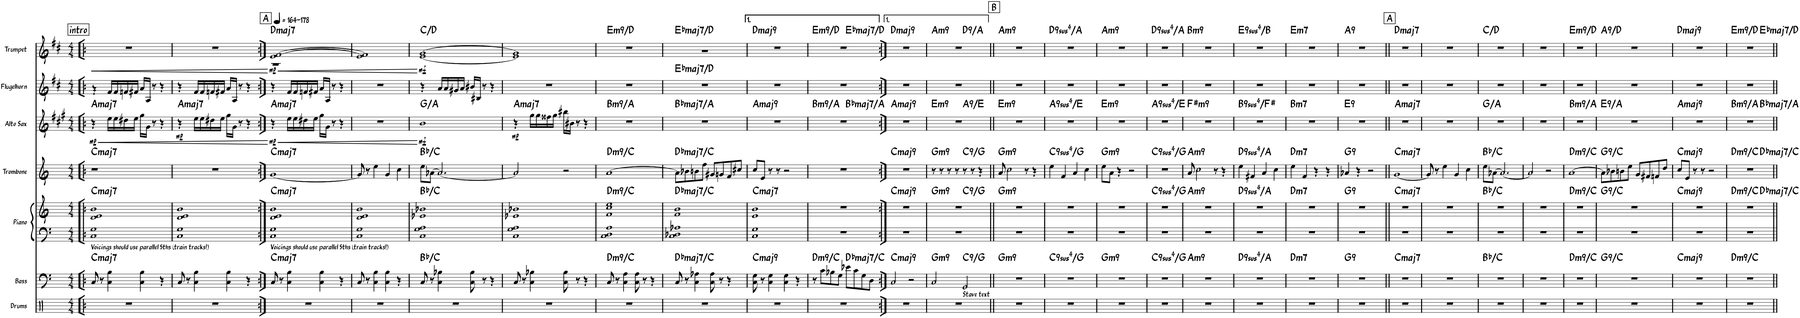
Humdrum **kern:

**kern	**kern	**harte	**kern	**kern	**harte	**kern	**harte	**kern	**dynam	**harte	**kern	**harte	**kern	**dynam	**harte
*part7	*part6	*part6	*part5	*part5	*part5	*part4	*part4	*part3	*part3	*part3	*part2	*part2	*part1	*part1	*part1
*staff8	*staff7	*	*staff6	*staff5	*	*staff4	*	*staff3	*staff3	*	*staff2	*	*staff1	*staff1	*
*I"Drums	*I"Bass	*	*I"Piano	*	*	*I"Trombone	*	*I"Alto Sax	*	*	*I"Flugelhorn	*	*I"Trumpet	*	*
*I'Drums	*I'Bass	*	*I'Piano	*	*	*I'Tbn.	*	*I'Alto	*	*	*I'Flghn.	*	*I'Tpt.	*	*
*clefX	*clefF4	*	*clefF4	*clefG2	*	*clefG2	*	*clefG2	*	*	*clefG2	*	*clefG2	*	*
*	*Trd7c12	*	*	*	*	*	*	*Trd5c9	*	*	*Trd1c2	*	*Trd1c2	*	*
*k[]	*k[]	*	*k[]	*k[]	*	*k[]	*	*k[f#c#g#]	*	*	*k[f#c#]	*	*k[f#c#]	*	*
*M4/4	*M4/4	*	*M4/4	*M4/4	*	*M4/4	*	*M4/4	*	*	*M4/4	*	*M4/4	*	*
!!LO:REH:place=s1:a:B:rj:fs=14:t=intro
=1!|:	=1!|:	=1!|:	=1!|:	=1!|:	=1!|:	=1!|:	=1!|:	=1!|:	=1!|:	=1!|:	=1!|:	=1!|:	=1!|:	=1!|:	=1!|:
!	!	!	!LO:TX:b:t=Voicings should use parallel 5ths (train tracks!)	!	!	!	!	!	!	!	!	!	!	!	!
!	!	!	!	!	!	!	!	!	!LO:HP:b	!	!	!	!	!LO:HP:b	!
!	!	!LO:H:kt=maj7	!	!	!LO:H:kt=maj7	!	!LO:H:kt=maj7	!	!LO:DY:n=1:b	!LO:H:kt=maj7	!	!	!	!	!
1r	8C/	C:maj7	1C 1G	1d 1e 1b	C:maj7	1r	C:maj7	4r	< mp	A:maj7	4rg	.	1r	<	.
.	8r	.	.	.	.	.	.	.	.	.	.	.	.	.	.
.	4C\ 4B\	.	.	.	.	.	.	16ee\LL	.	.	16f#/LL	.	.	.	.
.	.	.	.	.	.	.	.	16ee\	.	.	16f#/	.	.	.	.
.	.	.	.	.	.	.	.	16dd#X\	.	.	16fn/	.	.	.	.
.	.	.	.	.	.	.	.	16ee\JJ	.	.	16f#X/JJ	.	.	.	.
.	4C\ 4B\	.	.	.	.	.	.	16gg#\LL	.	.	16a/LL	.	.	.	.
.	.	.	.	.	.	.	.	16g#\JJ	.	.	16A/JJ	.	.	.	.
.	.	.	.	.	.	.	.	8r	.	.	8r	.	.	.	.
.	4r	.	.	.	.	.	.	4r	.	.	4r	.	.	.	.
=2	=2	=2	=2	=2	=2	=2	=2	=2	=2	=2	=2	=2	=2	=2	=2
!	!	!	!	!	!	!	!	!	!LO:DY:b	!LO:H:kt=maj7	!	!	!	!	!
1r	8C/	.	1C 1G	1d 1e 1b	.	1r	.	4r	mp	A:maj7	4r	.	1r	.	.
.	8r	.	.	.	.	.	.	.	.	.	.	.	.	.	.
.	4C\ 4B\	.	.	.	.	.	.	16ee\LL	.	.	16f#/LL	.	.	.	.
.	.	.	.	.	.	.	.	16ee\	.	.	16f#/	.	.	.	.
.	.	.	.	.	.	.	.	16dd#X\	.	.	16fn/	.	.	.	.
.	.	.	.	.	.	.	.	16ee\JJ	.	.	16f#X/JJ	.	.	.	.
.	4C\ 4B\	.	.	.	.	.	.	16gg#\LL	.	.	16a/LL	.	.	.	.
.	.	.	.	.	.	.	.	16g#\JJ	.	.	16A/JJ	.	.	.	.
.	.	.	.	.	.	.	.	8r	.	.	8r	.	.	.	.
.	4r	.	.	.	.	.	.	4r	.	.	4r	.	.	.	.
.	.	.	.	.	.	.	.	.	[	.	.	.	.	[	.
=3:|!	=3:|!	=3:|!	=3:|!	=3:|!	=3:|!	=3:|!	=3:|!	=3:|!	=3:|!	=3:|!	=3:|!	=3:|!	=3:|!	=3:|!	=3:|!
!!LO:REH:place=s1:a:B:rj:fs=14:t=A
*	*	*	*	*	*	*	*	*	*	*	*	*	*MM164	*	*
!	!	!	!	!	!	!	!	!	!	!	!	!	!LO:TX:a:B:t=-178	!	!
!	!	!	!LO:TX:b:t=Voicings should use parallel 5ths (train tracks!)	!	!	!	!	!	!	!	!	!	!	!	!
!	!	!	!	!	!	!	!	!	!LO:HP:b	!	!	!	!	!LO:HP:b	!
*	*	*	*	*	*	*	*	*	*	*	*	*	*^	*	*
!	!	!LO:H:kt=maj7	!	!	!LO:H:kt=maj7	!	!LO:H:kt=maj7	!	!LO:DY:n=1:b	!LO:H:kt=maj7	!	!	!	!	!LO:DY:n=1:b	!LO:H:kt=maj7
1r	8C/	C:maj7	1C 1G	1d 1e 1b	C:maj7	[1g	C:maj7	4r	< mp	A:maj7	4r	.	[1e [1f#	1r	< mp	D:maj7
.	8r	.	.	.	.	.	.	.	.	.	.	.	.	.	.	.
.	4C\ 4B\	.	.	.	.	.	.	16ee\LL	.	.	16f#/LL	.	.	.	.	.
.	.	.	.	.	.	.	.	16ee\	.	.	16f#/	.	.	.	.	.
.	.	.	.	.	.	.	.	16dd#X\	.	.	16fn/	.	.	.	.	.
.	.	.	.	.	.	.	.	16ee\JJ	.	.	16f#X/JJ	.	.	.	.	.
.	4C\ 4B\	.	.	.	.	.	.	16gg#\LL	.	.	16a/LL	.	.	.	.	.
.	.	.	.	.	.	.	.	16g#\JJ	.	.	16A/JJ	.	.	.	.	.
.	.	.	.	.	.	.	.	8r	.	.	8r	.	.	.	.	.
.	4r	.	.	.	.	.	.	4r	.	.	4r	.	.	.	.	.
*	*	*	*	*	*	*	*	*	*	*	*	*	*v	*v	*	*
=4	=4	=4	=4	=4	=4	=4	=4	=4	=4	=4	=4	=4	=4	=4	=4
1r	8C/	.	1C 1G	1d 1e 1b	.	8g/]	.	1r	.	.	1r	.	1e] 1f#]	.	.
.	8r	.	.	.	.	8r	.	.	.	.	.	.	.	.	.
.	4C\ 4B\	.	.	.	.	4ee\	.	.	.	.	.	.	.	.	.
.	4C\ 4B\	.	.	.	.	4g/	.	.	.	.	.	.	.	.	.
.	4r	.	.	.	.	4cc\	.	.	.	.	.	.	.	.	.
.	.	.	.	.	.	.	.	.	[	.	.	.	.	[	.
=5	=5	=5	=5	=5	=5	=5	=5	=5	=5	=5	=5	=5	=5	=5	=5
!	!	!	!	!	!	!	!	!	!LO:DY:b	!	!	!	!	!LO:DY:b	!
1r	8C/	Bb:maj/2	1C 1G 1A	1e-X 1b-X	Bb:maj/2	8ee\L	Bb:maj/2	1b	mf	G:maj/2	4r	.	[1e [1g	mf	C:maj/2
.	8r	.	.	.	.	[8a-X\J	.	.	.	.	.	.	.	.	.
.	4C\ 4B-X\	.	.	.	.	2.a-/_	.	.	.	.	16a/LL	.	.	.	.
.	.	.	.	.	.	.	.	.	.	.	16a/	.	.	.	.
.	.	.	.	.	.	.	.	.	.	.	16g#X/	.	.	.	.
.	.	.	.	.	.	.	.	.	.	.	16a/JJ	.	.	.	.
.	8C\ 8B-\	.	.	.	.	.	.	.	.	.	16b#X/LL	.	.	.	.
.	.	.	.	.	.	.	.	.	.	.	16B#X/JJ	.	.	.	.
.	8r	.	.	.	.	.	.	.	.	.	8r	.	.	.	.
.	4r	.	.	.	.	.	.	.	.	.	4r	.	.	.	.
=6	=6	=6	=6	=6	=6	=6	=6	=6	=6	=6	=6	=6	=6	=6	=6
!	!	!	!	!	!	!	!	!	!LO:DY:b	!LO:H:kt=maj7	!	!	!	!	!
1r	8C/	.	1C 1G 1A	1e-X 1b-X	.	2a-/]	.	4r	mp	A:maj7	1r	.	1e] 1g]	.	.
.	8r	.	.	.	.	.	.	.	.	.	.	.	.	.	.
.	4C\ 4B-X\	.	.	.	.	.	.	16gg#\LL	.	.	.	.	.	.	.
.	.	.	.	.	.	.	.	16gg#\	.	.	.	.	.	.	.
.	.	.	.	.	.	.	.	16ff##X\	.	.	.	.	.	.	.
.	.	.	.	.	.	.	.	16gg#\JJ	.	.	.	.	.	.	.
.	8C\ 8B-\	.	.	.	.	2r	.	16bb#X\LL	.	.	.	.	.	.	.
.	.	.	.	.	.	.	.	16b#X\JJ	.	.	.	.	.	.	.
.	8r	.	.	.	.	.	.	8r	.	.	.	.	.	.	.
.	4r	.	.	.	.	.	.	4r	.	.	.	.	.	.	.
=7	=7	=7	=7	=7	=7	=7	=7	=7	=7	=7	=7	=7	=7	=7	=7
!	!	!LO:H:kt=m9	!	!	!LO:H:kt=m9	!	!LO:H:kt=m9	!	!	!LO:H:kt=m9	!	!	!	!	!LO:H:kt=m9
1r	8C/	D:min9/b7	1C 1D 1A	1f 1cc 1ee	D:min9/b7	[1a	D:min9/b7	1r	.	B:min9/b7	1r	.	1r	.	E:min9/b7
.	8r	.	.	.	.	.	.	.	.	.	.	.	.	.	.
.	4C\ 4A\	.	.	.	.	.	.	.	.	.	.	.	.	.	.
.	8C\ 8A\	.	.	.	.	.	.	.	.	.	.	.	.	.	.
.	8r	.	.	.	.	.	.	.	.	.	.	.	.	.	.
.	4r	.	.	.	.	.	.	.	.	.	.	.	.	.	.
=8	=8	=8	=8	=8	=8	=8	=8	=8	=8	=8	=8	=8	=8	=8	=8
!	!	!LO:H:kt=maj7	!	!	!LO:H:kt=maj7	!	!LO:H:kt=maj7	!	!	!LO:H:kt=maj7	!	!LO:H:kt=maj7	!	!	!LO:H:kt=maj7
1r	8C/	Db:maj7/7	1C 1D-X 1A-X	1f 1b	Db:maj7/7	8a\L]	Db:maj7/7	1r	.	Bb:maj7/7	1r	Eb:maj7/7	1rg	.	Eb:maj7/7
.	8r	.	.	.	.	8b-X\	.	.	.	.	.	.	.	.	.
.	4C\ 4A-X\	.	.	.	.	8bn\	.	.	.	.	.	.	.	.	.
.	.	.	.	.	.	8ff\J	.	.	.	.	.	.	.	.	.
.	8C\ 8A-\	.	.	.	.	8g#X/L	.	.	.	.	.	.	.	.	.
.	8r	.	.	.	.	8gn/	.	.	.	.	.	.	.	.	.
.	4r	.	.	.	.	8f/	.	.	.	.	.	.	.	.	.
.	.	.	.	.	.	8cc#X/J	.	.	.	.	.	.	.	.	.
=9	=9	=9	=9	=9	=9	=9	=9	=9	=9	=9	=9	=9	=9	=9	=9
!	!	!LO:H:kt=maj9	!	!	!LO:H:kt=maj7	!	!	!	!	!LO:H:kt=maj9	!	!	!	!	!LO:H:kt=maj9
1r	8C\ 8G\	C:maj9	1C 1G	1e 1b	C:maj7	8cc/L	.	1r	.	A:maj9	1r	.	1r	.	D:maj9
.	8r	.	.	.	.	8e/J	.	.	.	.	.	.	.	.	.
.	4C\ 4G\	.	.	.	.	8r	.	.	.	.	.	.	.	.	.
.	.	.	.	.	.	8r	.	.	.	.	.	.	.	.	.
.	4C\ 4G\	.	.	.	.	2r	.	.	.	.	.	.	.	.	.
.	4r	.	.	.	.	.	.	.	.	.	.	.	.	.	.
=10	=10	=10	=10	=10	=10	=10	=10	=10	=10	=10	=10	=10	=10	=10	=10
!	!	!LO:H:kt=m9	!	!	!	!	!	!	!	!LO:H:kt=m9	!	!	!	!	!LO:H:kt=m9
*	*	*	*	*	*	*	*	*^	*	*	*	*	*^	*	*
1r	8r	D:min9/b7	1r	1r	.	1r	.	1r	2ryy	.	B:min9/b7	1r	.	1r	2ryy	.	E:min9/b7
.	8c\L	.	.	.	.	.	.	.	.	.	.	.	.	.	.	.	.
.	8B-X\	.	.	.	.	.	.	.	.	.	.	.	.	.	.	.	.
.	8G\J	.	.	.	.	.	.	.	.	.	.	.	.	.	.	.	.
!	!	!LO:H:kt=maj7	!	!	!	!	!	!	!	!	!LO:H:kt=maj7	!	!	!	!	!	!LO:H:kt=maj7
.	8e-X\L	Db:maj7/7	.	.	.	.	.	.	2ryy	.	Bb:maj7/7	.	.	.	2ryy	.	Eb:maj7/7
.	8c\	.	.	.	.	.	.	.	.	.	.	.	.	.	.	.	.
.	8G\	.	.	.	.	.	.	.	.	.	.	.	.	.	.	.	.
.	8D\J	.	.	.	.	.	.	.	.	.	.	.	.	.	.	.	.
=11:|!	=11:|!	=11:|!	=11:|!	=11:|!	=11:|!	=11:|!	=11:|!	=11:|!	=11:|!	=11:|!	=11:|!	=11:|!	=11:|!	=11:|!	=11:|!	=11:|!	=11:|!
!	!	!LO:H:kt=maj9	!	!	!LO:H:kt=maj9	!	!LO:H:kt=maj9	!	!	!	!LO:H:kt=maj9	!	!	!	!	!	!LO:H:kt=maj9
*	*	*	*	*	*	*	*	*v	*v	*	*	*	*	*v	*v	*	*
1r	2C/	C:maj9	1r	1r	C:maj9	1r	C:maj9	1r	.	A:maj9	1r	.	1r	.	D:maj9
.	2r	.	.	.	.	.	.	.	.	.	.	.	.	.	.
=12	=12	=12	=12	=12	=12	=12	=12	=12	=12	=12	=12	=12	=12	=12	=12
!	!	!LO:H:kt=m9	!	!	!LO:H:kt=m9	!	!LO:H:kt=m9	!	!	!LO:H:kt=m9	!	!	!	!	!LO:H:kt=m9
*	*	*	*	*^	*	*	*	*^	*	*	*	*	*^	*	*
1r	2C/	G:min9	1r	1r	2ryy	G:min9	8r	G:min9	1r	2ryy	.	E:min9	1r	.	1r	2ryy	.	A:min9
.	.	.	.	.	.	.	8r	.	.	.	.	.	.	.	.	.	.	.
.	.	.	.	.	.	.	8r	.	.	.	.	.	.	.	.	.	.	.
.	.	.	.	.	.	.	8r	.	.	.	.	.	.	.	.	.	.	.
!	!LO:TX:b:t=Stave text	!LO:H:kt=9	!	!	!	!LO:H:kt=9	!	!LO:H:kt=9	!	!	!	!LO:H:kt=9	!	!	!	!	!	!LO:H:kt=9
.	2GG/	C:9/5	.	.	2ryy	C:9/5	8r	C:9/5	.	2ryy	.	A:9/5	.	.	.	2ryy	.	D:9/5
.	.	.	.	.	.	.	8r	.	.	.	.	.	.	.	.	.	.	.
.	.	.	.	.	.	.	4r	.	.	.	.	.	.	.	.	.	.	.
!!LO:REH:place=s1:a:B:rj:fs=14:t=B
=13||	=13||	=13||	=13||	=13||	=13||	=13||	=13||	=13||	=13||	=13||	=13||	=13||	=13||	=13||	=13||	=13||	=13||	=13||
!	!	!LO:H:kt=m9	!	!	!	!LO:H:kt=m9	!	!LO:H:kt=m9	!	!	!	!LO:H:kt=m9	!	!	!	!	!	!LO:H:kt=m9
*	*	*	*	*v	*v	*	*	*	*v	*v	*	*	*	*	*v	*v	*	*
1r	1r	G:min9	1r	1r	G:min9	8a/	G:min9	1r	.	E:min9	1r	.	1r	.	A:min9
.	.	.	.	.	.	2cc\	.	.	.	.	.	.	.	.	.
.	.	.	.	.	.	8r	.	.	.	.	.	.	.	.	.
.	.	.	.	.	.	4r	.	.	.	.	.	.	.	.	.
=14	=14	=14	=14	=14	=14	=14	=14	=14	=14	=14	=14	=14	=14	=14	=14
!	!	!LO:H:kt=94	!	!	!	!	!LO:H:kt=94	!	!	!LO:H:kt=94	!	!	!	!	!LO:H:kt=94
1r	1r	C:sus4(7,9)/5	1r	1r	.	4ee\	C:sus4(7,9)/5	1r	.	A:sus4(7,9)/5	1r	.	1r	.	D:sus4(7,9)/5
.	.	.	.	.	.	4f/	.	.	.	.	.	.	.	.	.
.	.	.	.	.	.	4a/	.	.	.	.	.	.	.	.	.
.	.	.	.	.	.	4cc\	.	.	.	.	.	.	.	.	.
=15	=15	=15	=15	=15	=15	=15	=15	=15	=15	=15	=15	=15	=15	=15	=15
!	!	!LO:H:kt=m9	!	!	!	!	!LO:H:kt=m9	!	!	!LO:H:kt=m9	!	!	!	!	!LO:H:kt=m9
1r	1r	G:min9	1r	1r	.	8ee\L	G:min9	1r	.	E:min9	1r	.	1r	.	A:min9
.	.	.	.	.	.	8a\J	.	.	.	.	.	.	.	.	.
.	.	.	.	.	.	4r	.	.	.	.	.	.	.	.	.
.	.	.	.	.	.	2r	.	.	.	.	.	.	.	.	.
=16	=16	=16	=16	=16	=16	=16	=16	=16	=16	=16	=16	=16	=16	=16	=16
!	!	!LO:H:kt=94	!	!	!LO:H:kt=94	!	!LO:H:kt=94	!	!	!LO:H:kt=94	!	!	!	!	!LO:H:kt=94
1r	1r	C:sus4(7,9)/5	1r	1r	C:sus4(7,9)/5	1r	C:sus4(7,9)/5	1r	.	A:sus4(7,9)/5	1r	.	1r	.	D:sus4(7,9)/5
=17	=17	=17	=17	=17	=17	=17	=17	=17	=17	=17	=17	=17	=17	=17	=17
!	!	!LO:H:kt=m9	!	!	!LO:H:kt=m9	!	!LO:H:kt=m9	!	!	!LO:H:kt=m9	!	!	!	!	!LO:H:kt=m9
1r	1r	A:min9	1r	1r	A:min9	8a/	A:min9	1r	.	F#:min9	1r	.	1r	.	B:min9
.	.	.	.	.	.	2cc\	.	.	.	.	.	.	.	.	.
.	.	.	.	.	.	8r	.	.	.	.	.	.	.	.	.
.	.	.	.	.	.	4r	.	.	.	.	.	.	.	.	.
=18	=18	=18	=18	=18	=18	=18	=18	=18	=18	=18	=18	=18	=18	=18	=18
!	!	!LO:H:kt=94	!	!	!LO:H:kt=94	!	!LO:H:kt=94	!	!	!LO:H:kt=94	!	!	!	!	!LO:H:kt=94
1r	1r	D:sus4(7,9)/5	1r	1r	D:sus4(7,9)/5	4ee\	D:sus4(7,9)/5	1r	.	B:sus4(7,9)/5	1r	.	1r	.	E:sus4(7,9)/5
.	.	.	.	.	.	4f#X/	.	.	.	.	.	.	.	.	.
.	.	.	.	.	.	4a/	.	.	.	.	.	.	.	.	.
.	.	.	.	.	.	4cc\	.	.	.	.	.	.	.	.	.
=19	=19	=19	=19	=19	=19	=19	=19	=19	=19	=19	=19	=19	=19	=19	=19
!	!	!LO:H:kt=m7	!	!	!LO:H:kt=m7	!	!LO:H:kt=m7	!	!	!LO:H:kt=m7	!	!	!	!	!LO:H:kt=m7
1r	1r	D:min7	1r	1r	D:min7	4ee\	D:min7	1r	.	B:min7	1r	.	1r	.	E:min7
.	.	.	.	.	.	4f/	.	.	.	.	.	.	.	.	.
.	.	.	.	.	.	4r	.	.	.	.	.	.	.	.	.
.	.	.	.	.	.	4r	.	.	.	.	.	.	.	.	.
=20	=20	=20	=20	=20	=20	=20	=20	=20	=20	=20	=20	=20	=20	=20	=20
!	!	!LO:H:kt=9	!	!	!LO:H:kt=9	!	!LO:H:kt=9	!	!	!LO:H:kt=9	!	!	!	!	!LO:H:kt=9
1r	1r	G:9	1r	1r	G:9	4a-X/	G:9	1r	.	E:9	1r	.	1r	.	A:9
.	.	.	.	.	.	4r	.	.	.	.	.	.	.	.	.
.	.	.	.	.	.	2r	.	.	.	.	.	.	.	.	.
!!LO:REH:place=s1:a:B:rj:fs=14:t=A
=21||	=21||	=21||	=21||	=21||	=21||	=21||	=21||	=21||	=21||	=21||	=21||	=21||	=21||	=21||	=21||
!	!	!LO:H:kt=maj7	!	!	!LO:H:kt=maj7	!	!LO:H:kt=maj7	!	!	!LO:H:kt=maj7	!	!	!	!	!LO:H:kt=maj7
1r	1r	C:maj7	1r	1r	C:maj7	[1g	C:maj7	1r	.	A:maj7	1r	.	1r	.	D:maj7
=22	=22	=22	=22	=22	=22	=22	=22	=22	=22	=22	=22	=22	=22	=22	=22
1r	1r	.	1r	1r	.	8g/]	.	1r	.	.	1r	.	1r	.	.
.	.	.	.	.	.	8r	.	.	.	.	.	.	.	.	.
.	.	.	.	.	.	4ee\	.	.	.	.	.	.	.	.	.
.	.	.	.	.	.	4g/	.	.	.	.	.	.	.	.	.
.	.	.	.	.	.	4cc\	.	.	.	.	.	.	.	.	.
=23	=23	=23	=23	=23	=23	=23	=23	=23	=23	=23	=23	=23	=23	=23	=23
1r	1r	Bb:maj/2	1r	1r	Bb:maj/2	8ee\L	Bb:maj/2	1r	.	G:maj/2	1r	.	1r	.	C:maj/2
.	.	.	.	.	.	[8a-X\J	.	.	.	.	.	.	.	.	.
.	.	.	.	.	.	2.a-/_	.	.	.	.	.	.	.	.	.
=24	=24	=24	=24	=24	=24	=24	=24	=24	=24	=24	=24	=24	=24	=24	=24
1r	1r	.	1r	1r	.	2a-/]	.	1r	.	.	1r	.	1r	.	.
.	.	.	.	.	.	2r	.	.	.	.	.	.	.	.	.
=25	=25	=25	=25	=25	=25	=25	=25	=25	=25	=25	=25	=25	=25	=25	=25
!	!	!LO:H:kt=m9	!	!	!LO:H:kt=m9	!	!LO:H:kt=m9	!	!	!LO:H:kt=m9	!	!	!	!	!LO:H:kt=m9
1r	1r	D:min9/b7	1r	1r	D:min9/b7	[1a	D:min9/b7	1r	.	B:min9/b7	1r	.	1r	.	E:min9/b7
=26	=26	=26	=26	=26	=26	=26	=26	=26	=26	=26	=26	=26	=26	=26	=26
!	!	!LO:H:kt=9	!	!	!LO:H:kt=9	!	!LO:H:kt=9	!	!	!LO:H:kt=9	!	!	!	!	!LO:H:kt=9
1r	1r	G:9/4	1r	1r	G:9/4	8a\L]	G:9/4	1r	.	E:9/4	1r	.	1r	.	A:9/4
.	.	.	.	.	.	8b-X\	.	.	.	.	.	.	.	.	.
.	.	.	.	.	.	8bn\	.	.	.	.	.	.	.	.	.
.	.	.	.	.	.	8ee\J	.	.	.	.	.	.	.	.	.
.	.	.	.	.	.	8g/L	.	.	.	.	.	.	.	.	.
.	.	.	.	.	.	8f#X/	.	.	.	.	.	.	.	.	.
.	.	.	.	.	.	8fn/	.	.	.	.	.	.	.	.	.
.	.	.	.	.	.	8dd/J	.	.	.	.	.	.	.	.	.
=27	=27	=27	=27	=27	=27	=27	=27	=27	=27	=27	=27	=27	=27	=27	=27
!	!	!LO:H:kt=maj9	!	!	!LO:H:kt=maj9	!	!LO:H:kt=maj9	!	!	!LO:H:kt=maj9	!	!	!	!	!LO:H:kt=maj9
1r	1r	C:maj9	1r	1r	C:maj9	8cc/L	C:maj9	1r	.	A:maj9	1r	.	1r	.	D:maj9
.	.	.	.	.	.	8e/J	.	.	.	.	.	.	.	.	.
.	.	.	.	.	.	8r	.	.	.	.	.	.	.	.	.
.	.	.	.	.	.	8r	.	.	.	.	.	.	.	.	.
.	.	.	.	.	.	2r	.	.	.	.	.	.	.	.	.
=28	=28	=28	=28	=28	=28	=28	=28	=28	=28	=28	=28	=28	=28	=28	=28
!	!	!LO:H:kt=m9	!	!	!LO:H:kt=m9	!	!LO:H:kt=m9	!	!	!LO:H:kt=m9	!	!	!	!	!LO:H:kt=m9
*	*	*	*	*^	*	*^	*	*^	*	*	*	*	*^	*	*
1r	1r	D:min9/b7	1r	1r	2ryy	D:min9/b7	1r	2ryy	D:min9/b7	1r	2ryy	.	B:min9/b7	1r	.	1r	2ryy	.	E:min9/b7
!	!	!	!	!	!	!LO:H:kt=maj7	!	!	!LO:H:kt=maj7	!	!	!	!LO:H:kt=maj7	!	!	!	!	!	!LO:H:kt=maj7
.	.	.	.	.	2ryy	Db:maj7/7	.	2ryy	Db:maj7/7	.	2ryy	.	Bb:maj7/7	.	.	.	2ryy	.	Eb:maj7/7
*	*	*	*	*v	*v	*	*	*	*	*v	*v	*	*	*	*	*v	*v	*	*
*	*	*	*	*	*	*v	*v	*	*	*	*	*	*	*	*	*
=||	=||	=||	=||	=||	=||	=||	=||	=||	=||	=||	=||	=||	=||	=||	=||
*-	*-	*-	*-	*-	*-	*-	*-	*-	*-	*-	*-	*-	*-	*-	*-
